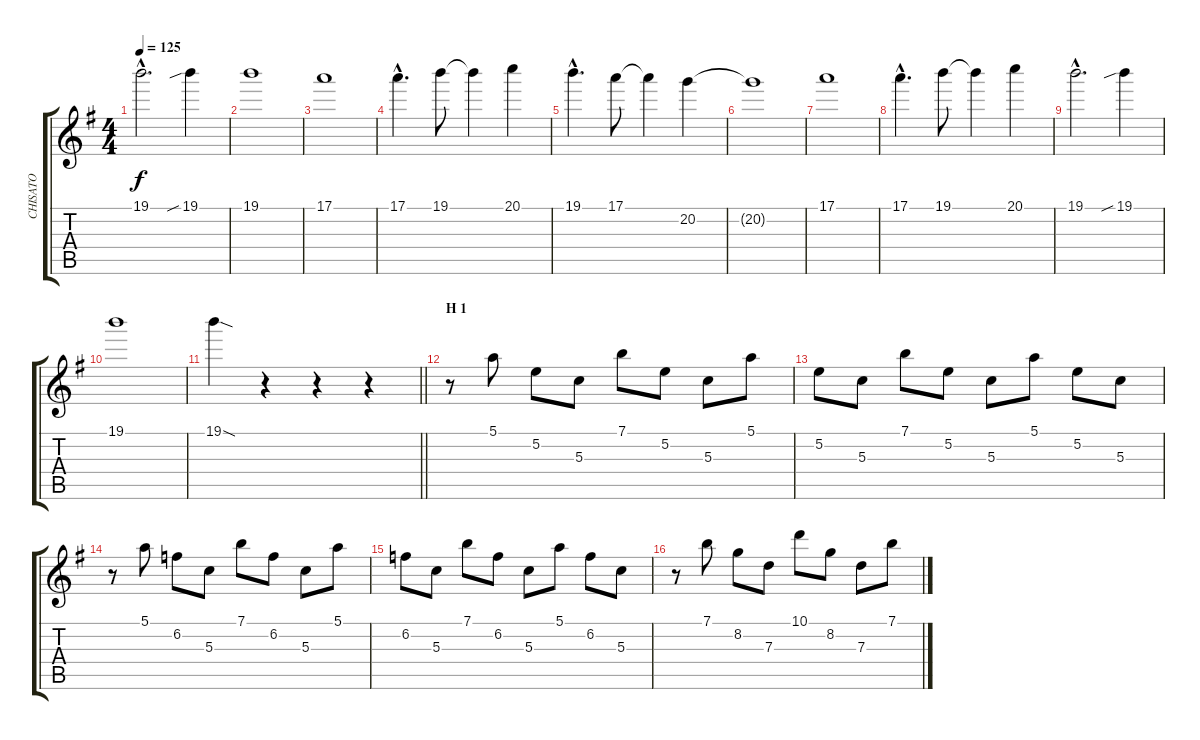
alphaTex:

\track ("CHISATO" "CHISATO") {instrument distortionguitar}
\staff {score tabs}
\tuning (E4 B3 G3 D3 A2 E2) {hide}
\ts (4 4)
\tempo 125
\clef g2
\ks g
19.1{hac}.2{d dy f} 19.1{sib}.4 |
19.1.1 |
17.1.1 |
17.1{hac}.4{d} 19.1.8 19.1{t}.4 20.1.4 |
19.1{hac}.4{d} 17.1.8 17.1{t}.4 20.2.4 |
20.2{t}.1 |
17.1.1 |
17.1{hac}.4{d} 19.1.8 19.1{t}.4 20.1.4 |
19.1{hac}.2{d} 19.1{sib}.4 |
19.1.1 |
\barLineRight lightlight
19.1{sod}.4 r.4 r.4 r.4 |
\section ("" "H 1")
r.8{volume 10 instrument acousticguitarsteel} 5.1.8 5.2.8 5.3.8 7.1.8 5.2.8 5.3.8 5.1.8 |
5.2.8 5.3.8 7.1.8 5.2.8 5.3.8 5.1.8 5.2.8 5.3.8 |
r.8 5.1.8 6.2.8 5.3.8 7.1.8 6.2.8 5.3.8 5.1.8 |
6.2.8 5.3.8 7.1.8 6.2.8 5.3.8 5.1.8 6.2.8 5.3.8 |
r.8 7.1.8 8.2.8 7.3.8 10.1.8 8.2.8 7.3.8 7.1.8
